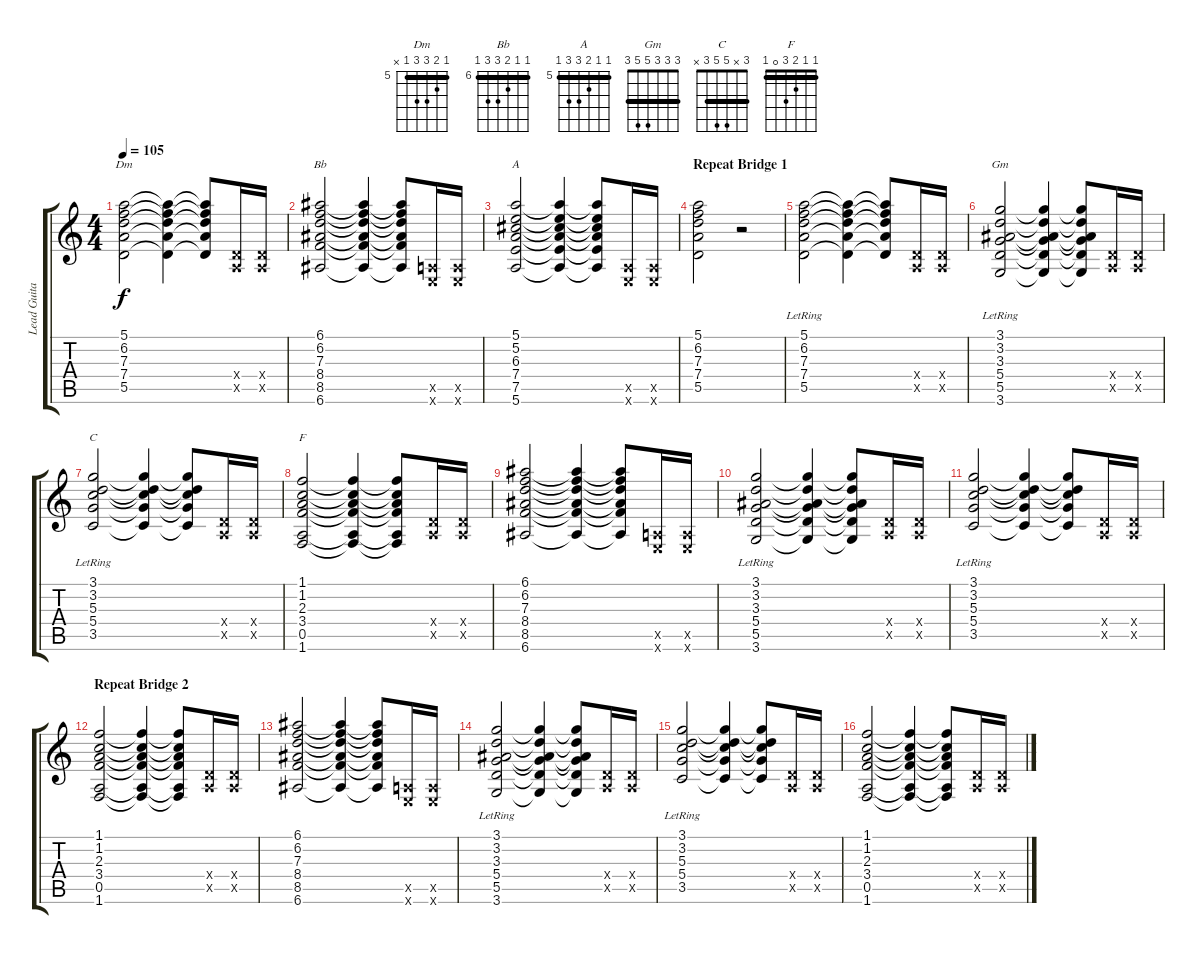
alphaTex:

\track ("Lead Guitar" "Lead Guita") {instrument overdrivenguitar}
\staff {score tabs}
\tuning (E4 B3 G3 D3 A2 E2) {hide}
\chord ("Dm" 5 6 7 7 5 x) {firstfret 5 barre 5}
\chord ("Bb" 6 6 7 8 8 6) {firstfret 6 barre 6}
\chord ("A" 5 5 6 7 7 5) {firstfret 5 barre 5}
\chord ("Gm" 3 3 3 5 5 3) {barre 3}
\chord ("C" 3 x 5 5 3 x) {barre 3}
\chord ("F" 1 1 2 3 0 1) {barre 1}
\ts (4 4)
\tempo 105
\clef g2
\ks c
(5.1 6.2 7.3 7.4 5.5).2{ch "Dm" dy f} (5.1{t} 6.2{t} 7.3{t} 7.4{t} 5.5{t}).4 (5.1{t} 6.2{t} 7.3{t} 7.4{t} 5.5{t}).8 (0.4{x} 0.5{x}).16 (0.4{x} 0.5{x}).16 |
(6.1 6.2 7.3 8.4 8.5 6.6).2{ch "Bb"} (6.1{t} 6.2{t} 7.3{t} 8.4{t} 8.5{t} 6.6{t}).4 (6.1{t} 6.2{t} 7.3{t} 8.4{t} 8.5{t} 6.6{t}).8 (0.5{x} 0.6{x}).16 (0.5{x} 0.6{x}).16 |
(5.1 5.2 6.3 7.4 7.5 5.6).2{ch "A"} (5.1{t} 5.2{t} 6.3{t} 7.4{t} 7.5{t} 5.6{t}).4 (5.1{t} 5.2{t} 6.3{t} 7.4{t} 7.5{t} 5.6{t}).8 (0.5{x} 0.6{x}).16 (0.5{x} 0.6{x}).16 |
\section ("" "Repeat Bridge 1")
(5.1 6.2 7.3 7.4 5.5).2 r.2 |
(5.1{lr} 6.2 7.3 7.4 5.5).2 (5.1{t} 6.2{t} 7.3{t} 7.4{t} 5.5{t}).4 (5.1{t} 6.2{t} 7.3{t} 7.4{t} 5.5{t}).8 (0.4{x} 0.5{x}).16 (0.4{x} 0.5{x}).16 |
(3.1 3.2 3.3{lr} 5.4 5.5 3.6).2{ch "Gm"} (3.1{t} 3.2{t} 3.3{t} 5.4{t} 5.5{t} 3.6{t}).4 (3.1{t} 3.2{t} 3.3{t} 5.4{t} 5.5{t} 3.6{t}).8 (0.4{x} 0.5{x}).16 (0.4{x} 0.5{x}).16 |
(3.1 3.2 5.3{lr} 5.4 3.5).2{ch "C"} (3.1{t} 3.2{t} 5.3{t} 5.4{t} 3.5{t}).4 (3.1{t} 3.2{t} 5.3{t} 5.4{t} 3.5{t}).8 (0.4{x} 0.5{x}).16 (0.4{x} 0.5{x}).16 |
(1.1 1.2 2.3 3.4 0.5 1.6).2{ch "F"} (1.1{t} 1.2{t} 2.3{t} 3.4{t} 0.5{t} 1.6{t}).4 (1.1{t} 1.2{t} 2.3{t} 3.4{t} 0.5{t} 1.6{t}).8 (0.4{x} 0.5{x}).16 (0.4{x} 0.5{x}).16 |
(6.1 6.2 7.3 8.4 8.5 6.6).2 (6.1{t} 6.2{t} 7.3{t} 8.4{t} 8.5{t} 6.6{t}).4 (6.1{t} 6.2{t} 7.3{t} 8.4{t} 8.5{t} 6.6{t}).8 (0.5{x} 0.6{x}).16 (0.5{x} 0.6{x}).16 |
(3.1 3.2 3.3{lr} 5.4 5.5 3.6).2 (3.1{t} 3.2{t} 3.3{t} 5.4{t} 5.5{t} 3.6{t}).4 (3.1{t} 3.2{t} 3.3{t} 5.4{t} 5.5{t} 3.6{t}).8 (0.4{x} 0.5{x}).16 (0.4{x} 0.5{x}).16 |
(3.1 3.2 5.3{lr} 5.4 3.5).2 (3.1{t} 3.2{t} 5.3{t} 5.4{t} 3.5{t}).4 (3.1{t} 3.2{t} 5.3{t} 5.4{t} 3.5{t}).8 (0.4{x} 0.5{x}).16 (0.4{x} 0.5{x}).16 |
\section ("" "Repeat Bridge 2")
(1.1 1.2 2.3 3.4 0.5 1.6).2 (1.1{t} 1.2{t} 2.3{t} 3.4{t} 0.5{t} 1.6{t}).4 (1.1{t} 1.2{t} 2.3{t} 3.4{t} 0.5{t} 1.6{t}).8 (0.4{x} 0.5{x}).16 (0.4{x} 0.5{x}).16 |
(6.1 6.2 7.3 8.4 8.5 6.6).2 (6.1{t} 6.2{t} 7.3{t} 8.4{t} 8.5{t} 6.6{t}).4 (6.1{t} 6.2{t} 7.3{t} 8.4{t} 8.5{t} 6.6{t}).8 (0.5{x} 0.6{x}).16 (0.5{x} 0.6{x}).16 |
(3.1 3.2 3.3{lr} 5.4 5.5 3.6).2 (3.1{t} 3.2{t} 3.3{t} 5.4{t} 5.5{t} 3.6{t}).4 (3.1{t} 3.2{t} 3.3{t} 5.4{t} 5.5{t} 3.6{t}).8 (0.4{x} 0.5{x}).16 (0.4{x} 0.5{x}).16 |
(3.1 3.2 5.3{lr} 5.4 3.5).2 (3.1{t} 3.2{t} 5.3{t} 5.4{t} 3.5{t}).4 (3.1{t} 3.2{t} 5.3{t} 5.4{t} 3.5{t}).8 (0.4{x} 0.5{x}).16 (0.4{x} 0.5{x}).16 |
(1.1 1.2 2.3 3.4 0.5 1.6).2 (1.1{t} 1.2{t} 2.3{t} 3.4{t} 0.5{t} 1.6{t}).4 (1.1{t} 1.2{t} 2.3{t} 3.4{t} 0.5{t} 1.6{t}).8 (0.4{x} 0.5{x}).16 (0.4{x} 0.5{x}).16
